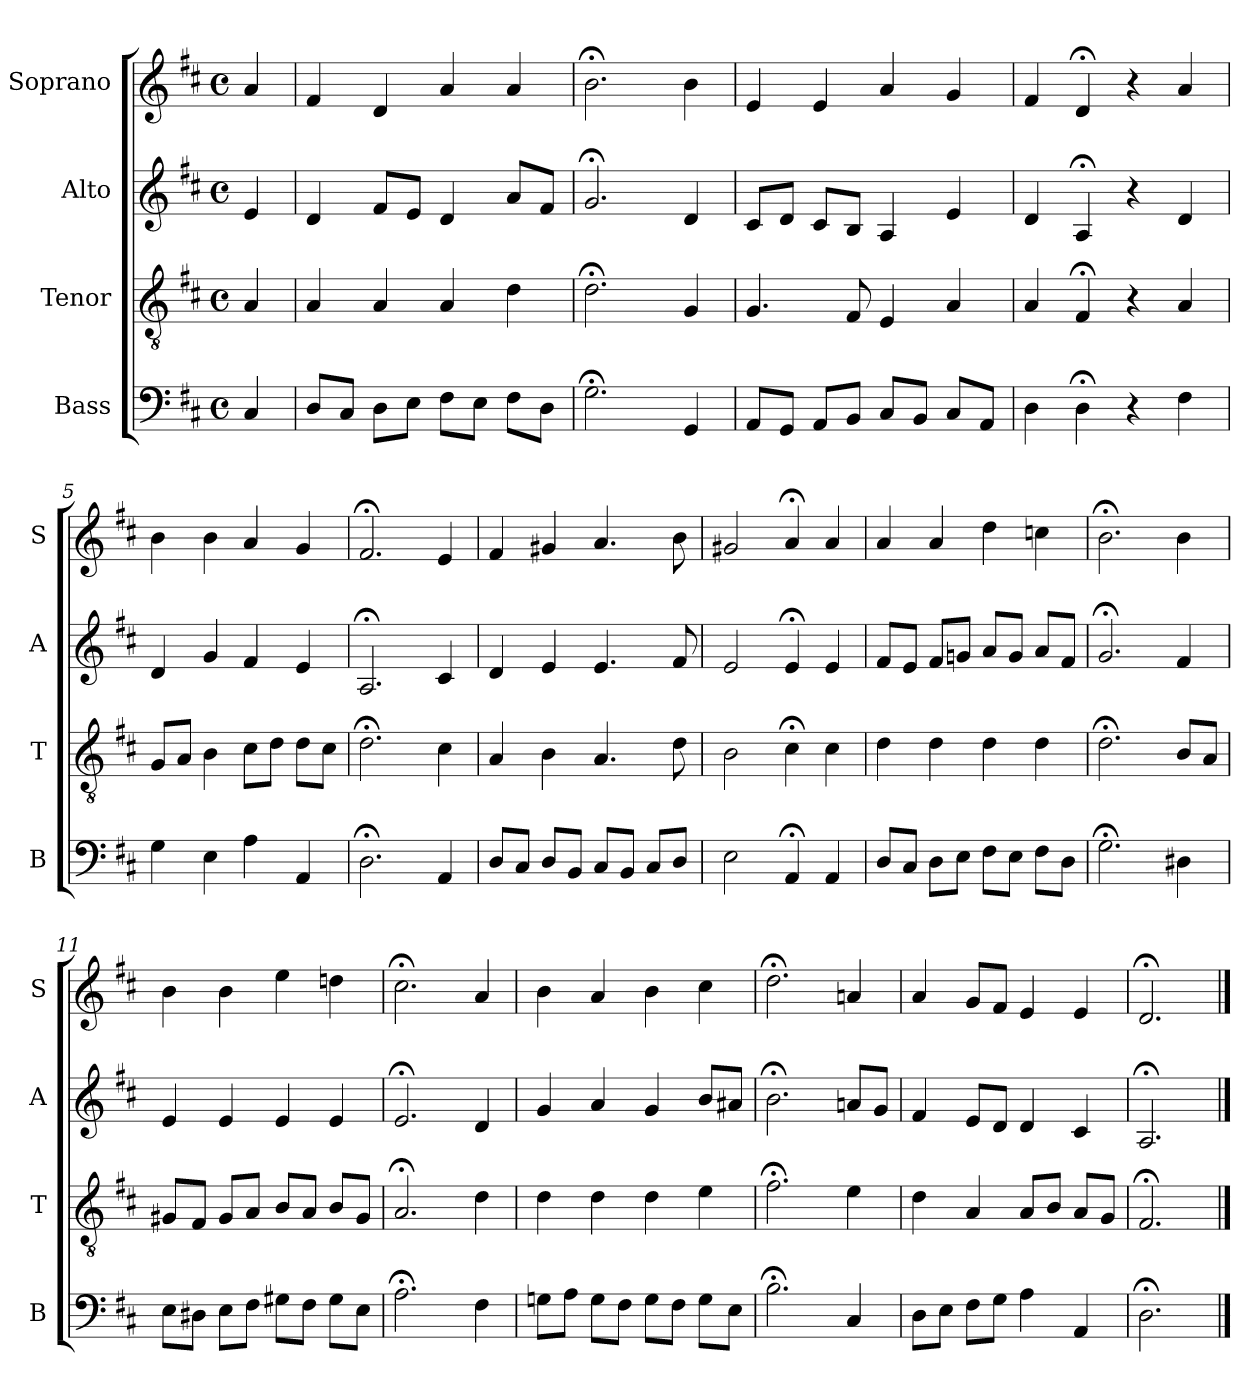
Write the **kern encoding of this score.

**kern	**kern	**kern	**kern
*part4	*part3	*part2	*part1
*staff4	*staff3	*staff2	*staff1
*I"Bass	*I"Tenor	*I"Alto	*I"Soprano
*I'B	*I'T	*I'A	*I'S
*clefF4	*clefGv2	*clefG2	*clefG2
*k[f#c#]	*k[f#c#]	*k[f#c#]	*k[f#c#]
*D:	*D:	*D:	*D:
*M4/4	*M4/4	*M4/4	*M4/4
*met(c)	*met(c)	*met(c)	*met(c)
*MM100	*MM100	*MM100	*MM100
=	=	=	=
4C#	4A	4e	4a
=1	=1	=1	=1
8DL	4A	4d	4f#
8C#J	.	.	.
8DL	4A	8f#L	4d
8EJ	.	8eJ	.
8F#L	4A	4d	4a
8EJ	.	.	.
8F#L	4d	8aL	4a
8DJ	.	8f#J	.
=2	=2	=2	=2
2.G;<	2.d;<	2.g;<	2.b;<
4GG	4G	4d	4b
=3	=3	=3	=3
8AAL	4.G	8c#L	4e
8GGJ	.	8dJ	.
8AAL	.	8c#L	4e
8BBJ	8F#	8BJ	.
8C#L	4E	4A	4a
8BBJ	.	.	.
8C#L	4A	4e	4g
8AAJ	.	.	.
=4	=4	=4	=4
4D	4A	4d	4f#
4D;<	4F#;<	4A;<	4d;<
4r	4r	4r	4r
4F#	4A	4d	4a
=5	=5	=5	=5
4G	8GL	4d	4b
.	8AJ	.	.
4E	4B	4g	4b
4A	8c#L	4f#	4a
.	8dJ	.	.
4AAi	8dL	4ei	4g
.	8c#J	.	.
=6	=6	=6	=6
2.D;<i	2.d;<	2.A;<i	2.f#;<
4AA	4c#	4c#	4e
=7	=7	=7	=7
8DL	4A	4d	4f#
8C#J	.	.	.
8DL	4B	4e	4g#X
8BBJ	.	.	.
8C#L	4.A	4.e	4.a
8BBJ	.	.	.
8C#L	.	.	.
8DJ	8d	8f#	8b
=8	=8	=8	=8
2E	2B	2e	2g#X
4AA;<	4c#;<	4e;<	4a;<
4AA	4c#	4e	4a
=9	=9	=9	=9
8DL	4d	8f#L	4a
8C#J	.	8eJ	.
8DL	4d	8f#L	4a
8EJ	.	8gnJ	.
8F#L	4d	8aL	4dd
8EJ	.	8gJ	.
8F#L	4d	8aL	4ccn
8DJ	.	8f#J	.
=10	=10	=10	=10
2.G;<	2.d;<	2.g;<	2.b;<
4D#X	8BL	4f#	4b
.	8AJ	.	.
=11	=11	=11	=11
8EL	8G#XL	4e	4b
8D#XJ	8F#J	.	.
8EL	8G#L	4e	4b
8F#J	8AJ	.	.
8G#XL	8BL	4e	4ee
8F#J	8AJ	.	.
8G#L	8BL	4e	4ddn
8EJ	8G#J	.	.
=12	=12	=12	=12
2.A;<	2.A;<	2.e;<	2.cc#;<
4F#	4d	4d	4a
=13	=13	=13	=13
8GnL	4d	4g	4b
8AJ	.	.	.
8GL	4d	4a	4a
8F#J	.	.	.
8GL	4d	4g	4b
8F#J	.	.	.
8GL	4e	8bL	4cc#
8EJ	.	8a#XJ	.
=14	=14	=14	=14
2.B;<	2.f#;<	2.b;<	2.dd;<
4C#	4e	8anL	4an
.	.	8gJ	.
=15	=15	=15	=15
8DL	4d	4f#	4a
8EJ	.	.	.
8F#L	4A	8eL	8gL
8GJ	.	8dJ	8f#J
4A	8AL	4d	4e
.	8BJ	.	.
4AA	8AL	4c#	4e
.	8GJ	.	.
=16	=16	=16	=16
2.D;<	2.F#;<	2.A;<	2.d;<
==	==	==	==
*-	*-	*-	*-
